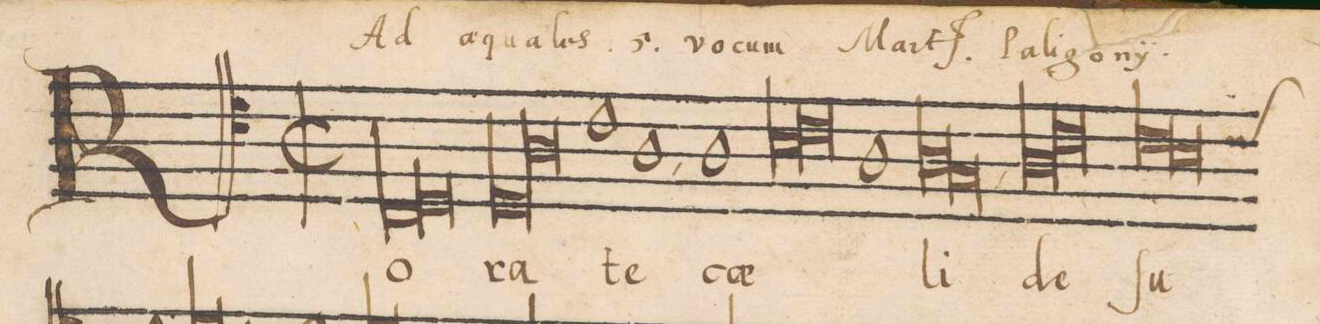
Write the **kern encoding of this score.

**kern	**text
*I"TENOR	*
*clefC4	*
*k[]	*
*met(C|)	*
*M2/1	*
*lig	*
1C	Ro-
1D	.
*Xlig	*
=2-	=2-
*lig	*
1D	-ra-
1A	.
*Xlig	*
=3-	=3-
1c	-te
1A,<	.
=4-	=4-
1A	coe-
*lig	*
1B	.
=5-	=5-
1c	.
*Xlig	*
1A	.
=6-	=6-
*lig	*
1A	-li
1G,<	.
*Xlig	*
=7-	=7-
*lig	*
1A	de-
1c	.
*Xlig	*
=8-	=8-
*lig	*
1c	-ſu-
*custos:c	*
1B	.
*Xlig	*
=9-	=9-
*-	*-
